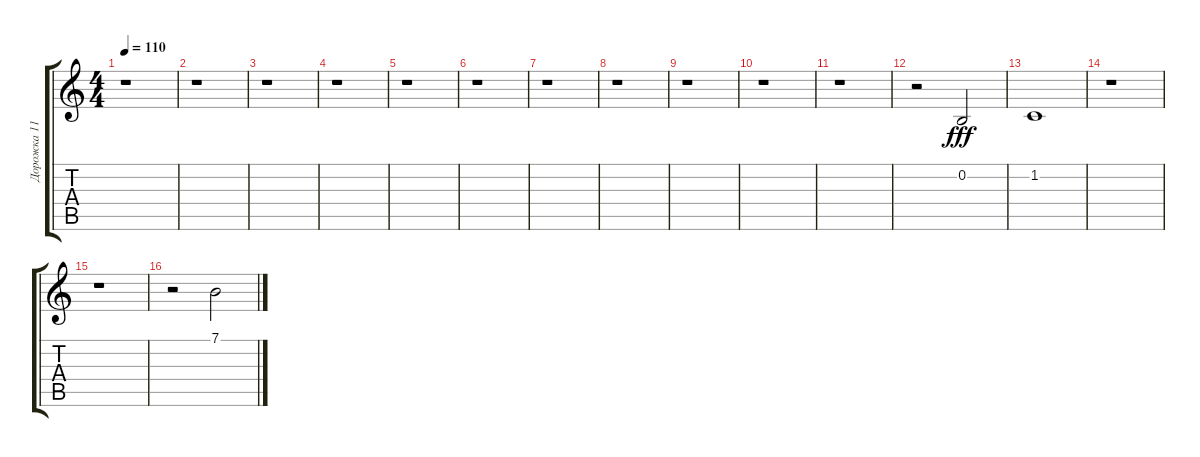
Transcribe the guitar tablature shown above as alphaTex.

\track ("Дорожка 11" "Дорожка 11") {instrument stringensemble1}
\staff {score tabs}
\tuning (E4 B3 G3 D3 A2 E2) {hide}
\ts (4 4)
\tempo 110
\clef g2
\ks c
r.1{dy fff} |
r.1 |
r.1 |
r.1 |
r.1 |
r.1 |
r.1 |
r.1 |
r.1 |
r.1 |
r.1 |
r.2 0.2.2 |
1.2.1 |
r.1 |
r.1 |
r.2 7.1.2
